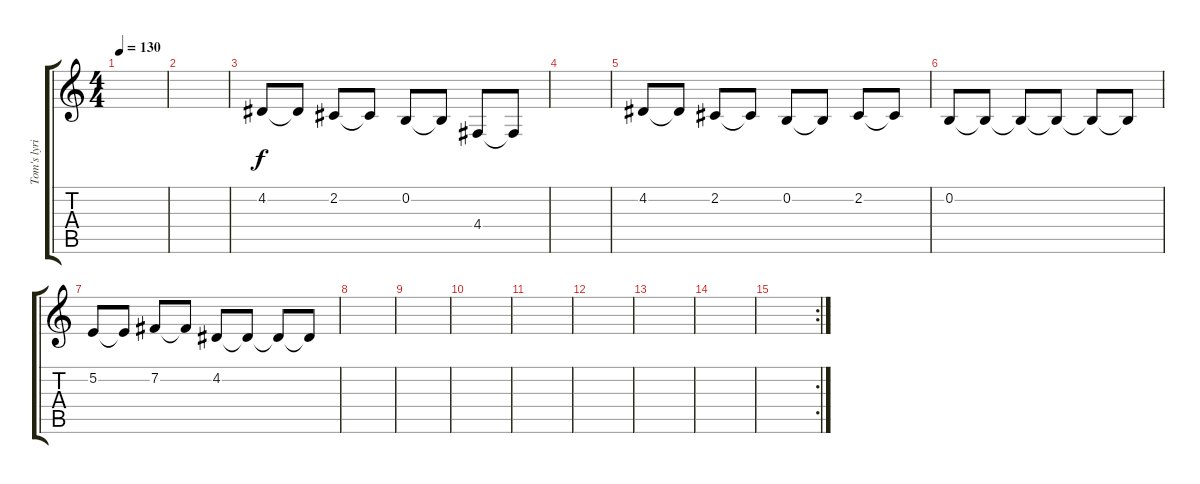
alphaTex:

\track ("Tom's lyrics" "Tom's lyri") {instrument altosax}
\staff {score tabs}
\tuning (E4 B3 G3 D3 A2 E2) {hide}
\ts (4 4)
\tempo 130
\clef g2
\ks c
|
|
4.2.8 4.2{t}.8 2.2.8 2.2{t}.8 0.2.8 0.2{t}.8 4.4.8 4.4{t}.8 |
|
4.2.8 4.2{t}.8 2.2.8 2.2{t}.8 0.2.8 0.2{t}.8 2.2.8 2.2{t}.8 |
0.2.8 0.2{t}.8 0.2{t}.8 0.2{t}.8 0.2{t}.8 0.2{t}.8 |
5.2.8 5.2{t}.8 7.2.8 7.2{t}.8 4.2.8 4.2{t}.8 4.2{t}.8 4.2{t}.8 |
|
|
|
|
|
|
|
\rc 2
